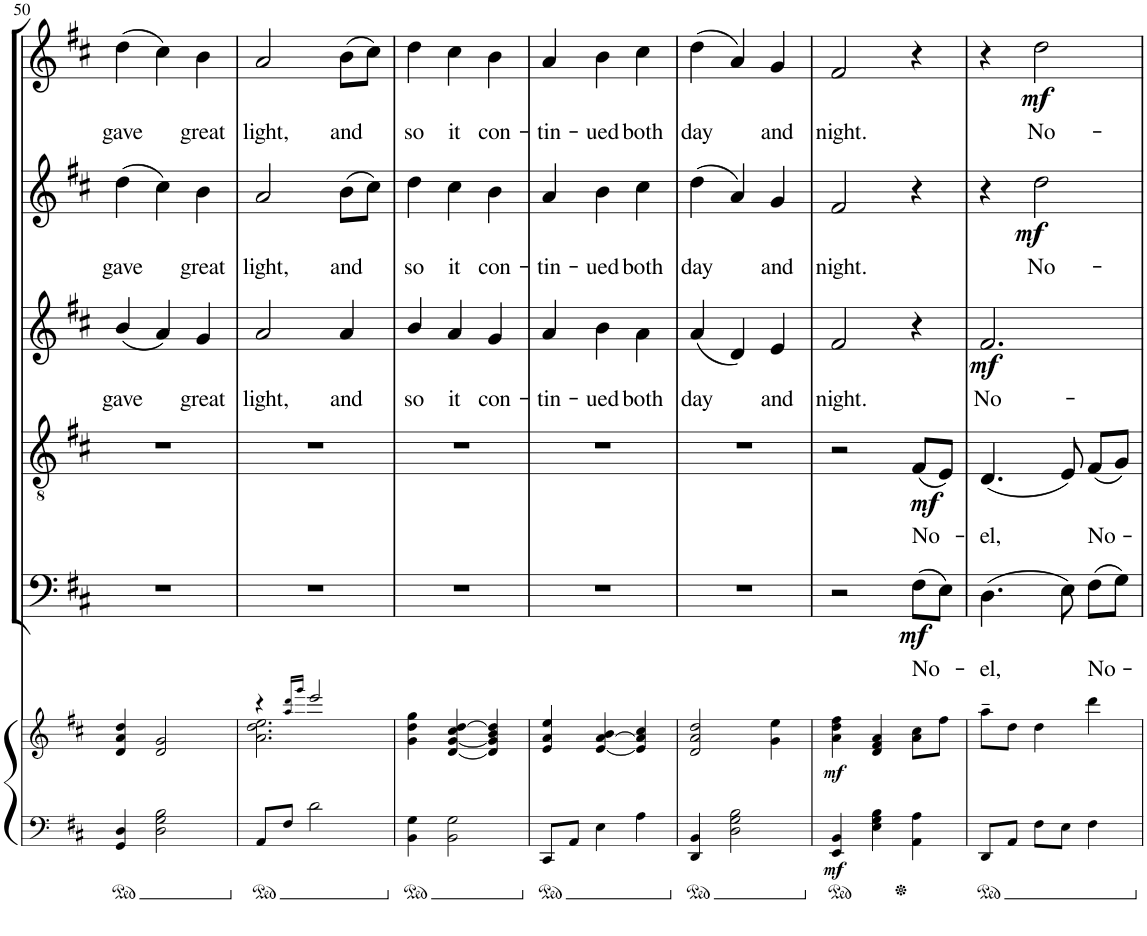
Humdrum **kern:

**kern	**dynam	**kern	**dynam	**kern	**text	**dynam	**kern	**text	**dynam	**kern	**text	**dynam	**kern	**text	**dynam	**kern	**text	**dynam
*part7	*part7	*part6	*part6	*part5	*part5	*part5	*part4	*part4	*part4	*part3	*part3	*part3	*part2	*part2	*part2	*part1	*part1	*part1
*staff7	*staff7	*staff6	*staff6	*staff5	*staff5	*staff5	*staff4	*staff4	*staff4	*staff3	*staff3	*staff3	*staff2	*staff2	*staff2	*staff1	*staff1	*staff1
*I"Piano	*	*I"Piano	*	*I"Bassi	*	*	*I"Tenori	*	*	*I"Contralti	*	*	*I"Soprani II	*	*	*I"Soprani I	*	*
*I'Pno	*	*I'Pno	*	*	*	*	*	*	*	*	*	*	*	*	*	*	*	*
!!LO:PB:g=z
*clefF4	*	*clefG2	*	*clefF4	*	*	*clefGv2	*	*	*clefG2	*	*	*clefG2	*	*	*clefG2	*	*
*	*	*	*	*	*	*	*	*	*	*	*	*	*Trd1c2	*	*	*Trd1c2	*	*
*k[f#c#]	*	*k[f#c#]	*	*k[f#c#]	*	*	*k[f#c#]	*	*	*k[f#c#]	*	*	*k[f#c#]	*	*	*k[f#c#]	*	*
*D:	*	*D:	*	*D:	*	*	*D:	*	*	*D:	*	*	*D:	*	*	*D:	*	*
*M3/4	*	*M3/4	*	*M3/4	*	*	*M3/4	*	*	*M3/4	*	*	*M3/4	*	*	*M3/4	*	*
*ped	*	*	*	*	*	*	*	*	*	*	*	*	*	*	*	*	*	*
=50	=50	=50	=50	=50	=50	=50	=50	=50	=50	=50	=50	=50	=50	=50	=50	=50	=50	=50
!	!	!	!	!	!	!	!	!	!	!	!LO:LY:b	!	!	!LO:LY:b	!	!	!LO:LY:b	!
4GG/ 4D/	.	4d/ 4a/ 4dd/	.	2.r	.	.	2.r	.	.	(4b/	gave	.	(4dd\	gave	.	(4dd\	gave	.
2D\ 2G\ 2B\	.	2d/ 2g/	.	.	.	.	.	.	.	4a/)	.	.	4cc#\)	.	.	4cc#\)	.	.
!	!	!	!	!	!	!	!	!	!	!	!LO:LY:b	!	!	!LO:LY:b	!	!	!LO:LY:b	!
.	.	.	.	.	.	.	.	.	.	4g/	great	.	4b\	great	.	4b\	great	.
=51	=51	=51	=51	=51	=51	=51	=51	=51	=51	=51	=51	=51	=51	=51	=51	=51	=51	=51
*ped	*	*	*	*	*	*	*	*	*	*	*	*	*	*	*	*	*	*
*	*	*^	*	*	*	*	*	*	*	*	*	*	*	*	*	*	*	*
!	!	!	!	!	!	!	!	!	!	!	!	!LO:LY:b	!	!	!LO:LY:b	!	!	!LO:LY:b	!
8AA/L	.	4r	2.a\ 2.dd\ 2.ee\	.	2.r	.	.	2.r	.	.	2a/	light,	.	2a/	light,	.	2a/	light,	.
8F#/J	.	.	.	.	.	.	.	.	.	.	.	.	.	.	.	.	.	.	.
.	.	16qaa/ 16qddd/LL	.	.	.	.	.	.	.	.	.	.	.	.	.	.	.	.	.
.	.	16qggg/JJ	.	.	.	.	.	.	.	.	.	.	.	.	.	.	.	.	.
2d\	.	2eee/	.	.	.	.	.	.	.	.	.	.	.	.	.	.	.	.	.
!	!	!	!	!	!	!	!	!	!	!	!	!LO:LY:b	!	!	!LO:LY:b	!	!	!LO:LY:b	!
.	.	.	.	.	.	.	.	.	.	.	4a/	and	.	(8b\L	and	.	(8b\L	and	.
.	.	.	.	.	.	.	.	.	.	.	.	.	.	8cc#\J)	.	.	8cc#\J)	.	.
*	*	*v	*v	*	*	*	*	*	*	*	*	*	*	*	*	*	*	*	*
=52	=52	=52	=52	=52	=52	=52	=52	=52	=52	=52	=52	=52	=52	=52	=52	=52	=52	=52
*Xped	*	*	*	*	*	*	*	*	*	*	*	*	*	*	*	*	*	*
*ped	*	*	*	*	*	*	*	*	*	*	*	*	*	*	*	*	*	*
!	!	!	!	!	!	!	!	!	!	!	!LO:LY:b	!	!	!LO:LY:b	!	!	!LO:LY:b	!
4BB\ 4G\	.	4g\ 4dd\ 4gg\	.	2.r	.	.	2.r	.	.	4b/	so	.	4dd\	so	.	4dd\	so	.
!	!	!	!	!	!	!	!	!	!	!	!LO:LY:b	!	!	!LO:LY:b	!	!	!LO:LY:b	!
2BB\ 2G\	.	[4d/ [4g/ 4cc#/ [4dd/	.	.	.	.	.	.	.	4a/	it	.	4cc#\	it	.	4cc#\	it	.
!	!	!	!	!	!	!	!	!	!	!	!LO:LY:b	!	!	!LO:LY:b	!	!	!LO:LY:b	!
.	.	4d/] 4g/] 4b/ 4dd/]	.	.	.	.	.	.	.	4g/	con-	.	4b\	con-	.	4b\	con-	.
=53	=53	=53	=53	=53	=53	=53	=53	=53	=53	=53	=53	=53	=53	=53	=53	=53	=53	=53
*Xped	*	*	*	*	*	*	*	*	*	*	*	*	*	*	*	*	*	*
*ped	*	*	*	*	*	*	*	*	*	*	*	*	*	*	*	*	*	*
!	!	!	!	!	!	!	!	!	!	!	!LO:LY:b	!	!	!LO:LY:b	!	!	!LO:LY:b	!
8CC#/L	.	4e/ 4a/ 4ee/	.	2.r	.	.	2.r	.	.	4a/	-tin-	.	4a/	-tin-	.	4a/	-tin-	.
8AA/J	.	.	.	.	.	.	.	.	.	.	.	.	.	.	.	.	.	.
!	!	!	!	!	!	!	!	!	!	!	!LO:LY:b	!	!	!LO:LY:b	!	!	!LO:LY:b	!
4E\	.	[4e/ [4a/ 4b/	.	.	.	.	.	.	.	4b\	-ued	.	4b\	-ued	.	4b\	-ued	.
!	!	!	!	!	!	!	!	!	!	!	!LO:LY:b	!	!	!LO:LY:b	!	!	!LO:LY:b	!
4A\	.	4e/] 4a/] 4cc#/	.	.	.	.	.	.	.	4a\	both	.	4cc#\	both	.	4cc#\	both	.
=54	=54	=54	=54	=54	=54	=54	=54	=54	=54	=54	=54	=54	=54	=54	=54	=54	=54	=54
*Xped	*	*	*	*	*	*	*	*	*	*	*	*	*	*	*	*	*	*
*ped	*	*	*	*	*	*	*	*	*	*	*	*	*	*	*	*	*	*
!	!	!	!	!	!	!	!	!	!	!	!LO:LY:b	!	!	!LO:LY:b	!	!	!LO:LY:b	!
4DD/ 4BB/	.	2d/ 2a/ 2dd/	.	2.r	.	.	2.r	.	.	(4a/	day	.	(4dd\	day	.	(4dd\	day	.
2D\ 2G\ 2B\	.	.	.	.	.	.	.	.	.	4d/)	.	.	4a/)	.	.	4a/)	.	.
!	!	!	!	!	!	!	!	!	!	!	!LO:LY:b	!	!	!LO:LY:b	!	!	!LO:LY:b	!
.	.	4g\ 4ee\	.	.	.	.	.	.	.	4e/	and	.	4g/	and	.	4g/	and	.
=55	=55	=55	=55	=55	=55	=55	=55	=55	=55	=55	=55	=55	=55	=55	=55	=55	=55	=55
*Xped	*	*	*	*	*	*	*	*	*	*	*	*	*	*	*	*	*	*
*ped	*	*	*	*	*	*	*	*	*	*	*	*	*	*	*	*	*	*
!	!LO:DY:b	!	!LO:DY:b	!	!	!	!	!	!	!	!LO:LY:b	!	!	!LO:LY:b	!	!	!LO:LY:b	!
4EE/ 4BB/	mf	4a\ 4dd\ 4ff#\	mf	2r	.	.	2r	.	.	2f#/	night.	.	2f#/	night.	.	2f#/	night.	.
4E\ 4G\ 4B\	.	4d/ 4f#/ 4a/	.	.	.	.	.	.	.	.	.	.	.	.	.	.	.	.
*Xped	*	*	*	*	*	*	*	*	*	*	*	*	*	*	*	*	*	*
!	!	!	!	!	!LO:LY:b	!LO:DY:b	!	!LO:LY:b	!LO:DY:b	!	!	!	!	!	!	!	!	!
4AA\ 4A\	.	8a\ 8cc#\L	.	(8F#\L	No-	mf	(8F#/L	No-	mf	4r	.	.	4r	.	.	4r	.	.
.	.	8ff#\J	.	8E\J)	.	.	8E/J)	.	.	.	.	.	.	.	.	.	.	.
=56	=56	=56	=56	=56	=56	=56	=56	=56	=56	=56	=56	=56	=56	=56	=56	=56	=56	=56
!	!	!	!	!	!LO:LY:b	!	!	!LO:LY:b	!	!	!LO:LY:b	!LO:DY:b	!	!	!	!	!	!
8DD/L	.	8aa~\L	.	(4.D\	-el,	.	(4.D/	-el,	.	2.f#/	No-	mf	4r	.	.	4r	.	.
8AA/J	.	8dd\J	.	.	.	.	.	.	.	.	.	.	.	.	.	.	.	.
!	!	!	!	!	!	!	!	!	!	!	!	!	!	!LO:LY:b	!LO:DY:b	!	!LO:LY:b	!LO:DY:b
8F#\L	.	4dd\	.	.	.	.	.	.	.	.	.	.	2dd\	No-	mf	2dd\	No-	mf
8E\J	.	.	.	8E\)	.	.	8E/)	.	.	.	.	.	.	.	.	.	.	.
!	!	!	!	!	!LO:LY:b	!	!	!LO:LY:b	!	!	!	!	!	!	!	!	!	!
4F#\	.	4ddd\	.	(8F#\L	No-	.	(8F#/L	No-	.	.	.	.	.	.	.	.	.	.
.	.	.	.	8G\J)	.	.	8G/J)	.	.	.	.	.	.	.	.	.	.	.
*Xped	*	*	*	*	*	*	*	*	*	*	*	*	*	*	*	*	*	*
=	=	=	=	=	=	=	=	=	=	=	=	=	=	=	=	=	=	=
*-	*-	*-	*-	*-	*-	*-	*-	*-	*-	*-	*-	*-	*-	*-	*-	*-	*-	*-
